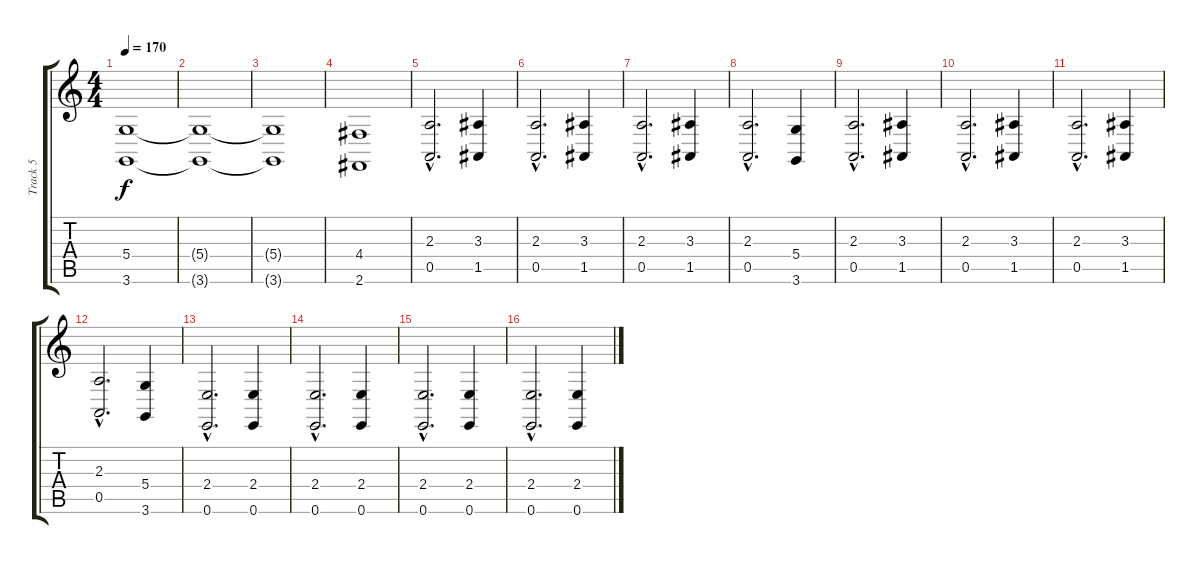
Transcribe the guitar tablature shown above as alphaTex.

\track ("Track 5" "Track 5") {instrument stringensemble1}
\staff {score tabs}
\tuning (E4 B3 G3 D3 A2 E2) {hide}
\ts (4 4)
\tempo 170
\clef g2
\ks c
(5.4{t} 3.6{t}).1{dy f} |
(5.4{t} 3.6{t}).1 |
(5.4{t} 3.6{t}).1 |
(4.4 2.6).1 |
(2.3{hac} 0.5{hac}).2{d} (3.3 1.5).4 |
(2.3{hac} 0.5{hac}).2{d} (3.3 1.5).4 |
(2.3{hac} 0.5{hac}).2{d} (3.3 1.5).4 |
(2.3{hac} 0.5{hac}).2{d} (5.4 3.6).4 |
(2.3{hac} 0.5{hac}).2{d} (3.3 1.5).4 |
(2.3{hac} 0.5{hac}).2{d} (3.3 1.5).4 |
(2.3{hac} 0.5{hac}).2{d} (3.3 1.5).4 |
(2.3{hac} 0.5{hac}).2{d} (5.4 3.6).4 |
(2.4{hac} 0.6{hac}).2{d} (2.4 0.6).4 |
(2.4{hac} 0.6{hac}).2{d} (2.4 0.6).4 |
(2.4{hac} 0.6{hac}).2{d} (2.4 0.6).4 |
(2.4{hac} 0.6{hac}).2{d} (2.4 0.6).4
